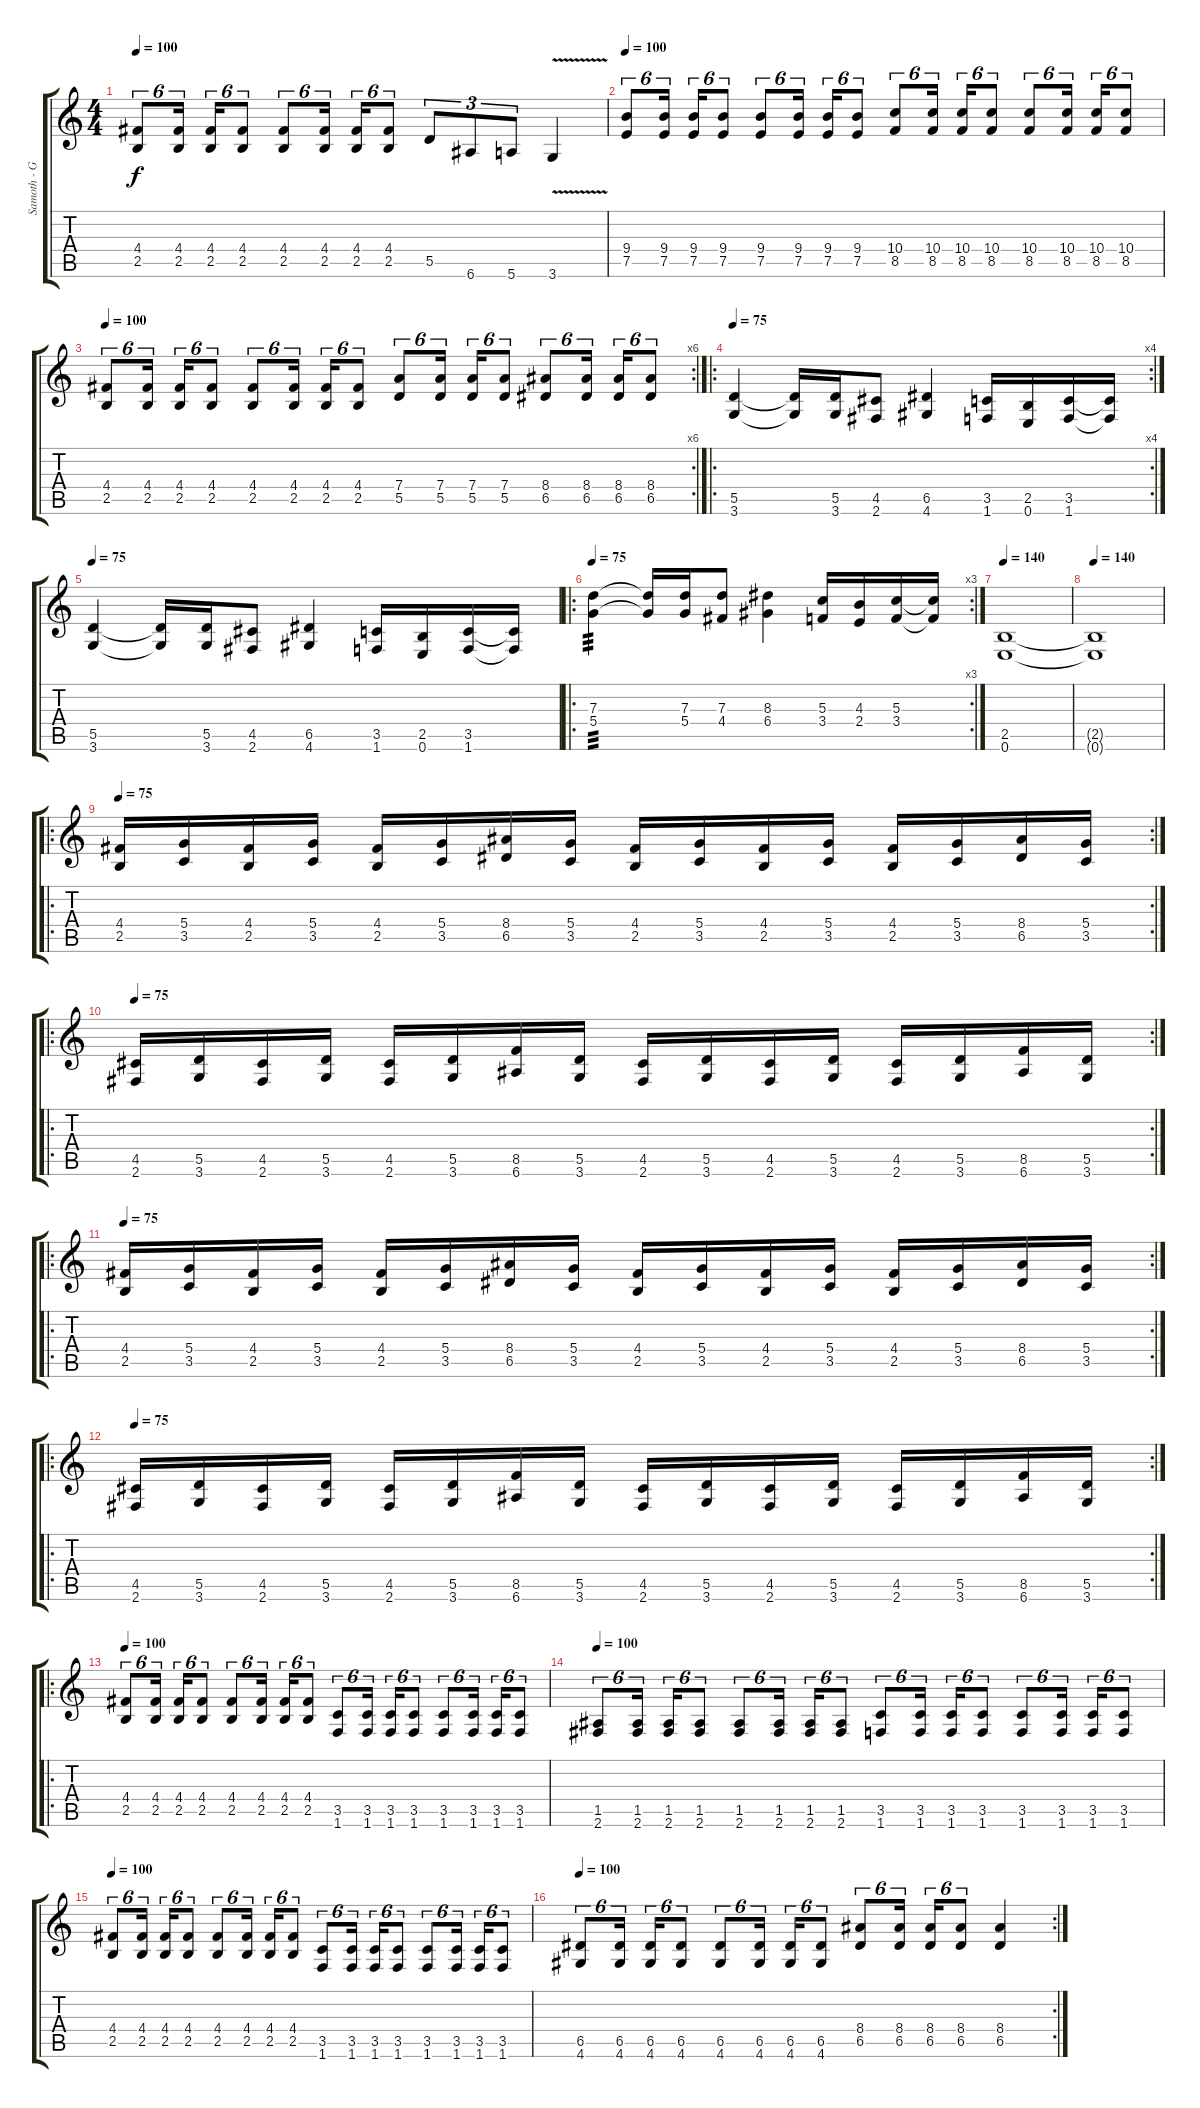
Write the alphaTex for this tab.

\track ("Samoth - Guitar" "Samoth - G") {instrument distortionguitar}
\staff {score tabs}
\tuning (E4 B3 G3 D3 A2 E2) {hide}
\ts (4 4)
\tempo 100
\clef g2
\ks c
(4.4 2.5).8{tu (6 4) dy f} (4.4 2.5).16{tu (6 4)} (4.4 2.5).16{tu (6 4)} (4.4 2.5).8{tu (6 4)} (4.4 2.5).8{tu (6 4)} (4.4 2.5).16{tu (6 4)} (4.4 2.5).16{tu (6 4)} (4.4 2.5).8{tu (6 4)} 5.5.8{tu (3 2)} 6.6.8{tu (3 2)} 5.6.8{tu (3 2)} 3.6{v}.4 |
\tempo 100
(9.4 7.5).8{tu (6 4)} (9.4 7.5).16{tu (6 4)} (9.4 7.5).16{tu (6 4)} (9.4 7.5).8{tu (6 4)} (9.4 7.5).8{tu (6 4)} (9.4 7.5).16{tu (6 4)} (9.4 7.5).16{tu (6 4)} (9.4 7.5).8{tu (6 4)} (10.4 8.5).8{tu (6 4)} (10.4 8.5).16{tu (6 4)} (10.4 8.5).16{tu (6 4)} (10.4 8.5).8{tu (6 4)} (10.4 8.5).8{tu (6 4)} (10.4 8.5).16{tu (6 4)} (10.4 8.5).16{tu (6 4)} (10.4 8.5).8{tu (6 4)} |
\rc 6
\tempo 100
(4.4 2.5).8{tu (6 4)} (4.4 2.5).16{tu (6 4)} (4.4 2.5).16{tu (6 4)} (4.4 2.5).8{tu (6 4)} (4.4 2.5).8{tu (6 4)} (4.4 2.5).16{tu (6 4)} (4.4 2.5).16{tu (6 4)} (4.4 2.5).8{tu (6 4)} (7.4 5.5).8{tu (6 4)} (7.4 5.5).16{tu (6 4)} (7.4 5.5).16{tu (6 4)} (7.4 5.5).8{tu (6 4)} (8.4 6.5).8{tu (6 4)} (8.4 6.5).16{tu (6 4)} (8.4 6.5).16{tu (6 4)} (8.4 6.5).8{tu (6 4)} |
\ro
\rc 4
\tempo 75
(5.5 3.6).4 (5.5{t} 3.6{t}).16 (5.5 3.6).16 (4.5 2.6).8 (6.5 4.6).4 (3.5 1.6).16 (2.5 0.6).16 (3.5 1.6).16 (3.5{t} 1.6{t}).16 |
\tempo 75
(5.5 3.6).4 (5.5{t} 3.6{t}).16 (5.5 3.6).16 (4.5 2.6).8 (6.5 4.6).4 (3.5 1.6).16 (2.5 0.6).16 (3.5 1.6).16 (3.5{t} 1.6{t}).16 |
\ro
\rc 3
\tempo 75
(7.3 5.4).4{tp 3} (7.3{t} 5.4{t}).16 (7.3 5.4).16 (7.3 4.4).8 (8.3 6.4).4 (5.3 3.4).16 (4.3 2.4).16 (5.3 3.4).16 (5.3{t} 3.4{t}).16 |
\tempo 140
(2.5 0.6).1 |
\tempo 140
(2.5{t} 0.6{t}).1 |
\ro
\rc 2
\tempo 75
(4.4 2.5).16 (5.4 3.5).16 (4.4 2.5).16 (5.4 3.5).16 (4.4 2.5).16 (5.4 3.5).16 (8.4 6.5).16 (5.4 3.5).16 (4.4 2.5).16 (5.4 3.5).16 (4.4 2.5).16 (5.4 3.5).16 (4.4 2.5).16 (5.4 3.5).16 (8.4 6.5).16 (5.4 3.5).16 |
\ro
\rc 2
\tempo 75
(4.5 2.6).16 (5.5 3.6).16 (4.5 2.6).16 (5.5 3.6).16 (4.5 2.6).16 (5.5 3.6).16 (8.5 6.6).16 (5.5 3.6).16 (4.5 2.6).16 (5.5 3.6).16 (4.5 2.6).16 (5.5 3.6).16 (4.5 2.6).16 (5.5 3.6).16 (8.5 6.6).16 (5.5 3.6).16 |
\ro
\rc 2
\tempo 75
(4.4 2.5).16 (5.4 3.5).16 (4.4 2.5).16 (5.4 3.5).16 (4.4 2.5).16 (5.4 3.5).16 (8.4 6.5).16 (5.4 3.5).16 (4.4 2.5).16 (5.4 3.5).16 (4.4 2.5).16 (5.4 3.5).16 (4.4 2.5).16 (5.4 3.5).16 (8.4 6.5).16 (5.4 3.5).16 |
\ro
\rc 2
\tempo 75
(4.5 2.6).16 (5.5 3.6).16 (4.5 2.6).16 (5.5 3.6).16 (4.5 2.6).16 (5.5 3.6).16 (8.5 6.6).16 (5.5 3.6).16 (4.5 2.6).16 (5.5 3.6).16 (4.5 2.6).16 (5.5 3.6).16 (4.5 2.6).16 (5.5 3.6).16 (8.5 6.6).16 (5.5 3.6).16 |
\ro
\tempo 100
(4.4 2.5).8{tu (6 4)} (4.4 2.5).16{tu (6 4)} (4.4 2.5).16{tu (6 4)} (4.4 2.5).8{tu (6 4)} (4.4 2.5).8{tu (6 4)} (4.4 2.5).16{tu (6 4)} (4.4 2.5).16{tu (6 4)} (4.4 2.5).8{tu (6 4)} (3.5 1.6).8{tu (6 4)} (3.5 1.6).16{tu (6 4)} (3.5 1.6).16{tu (6 4)} (3.5 1.6).8{tu (6 4)} (3.5 1.6).8{tu (6 4)} (3.5 1.6).16{tu (6 4)} (3.5 1.6).16{tu (6 4)} (3.5 1.6).8{tu (6 4)} |
\tempo 100
(1.5 2.6).8{tu (6 4)} (1.5 2.6).16{tu (6 4)} (1.5 2.6).16{tu (6 4)} (1.5 2.6).8{tu (6 4)} (1.5 2.6).8{tu (6 4)} (1.5 2.6).16{tu (6 4)} (1.5 2.6).16{tu (6 4)} (1.5 2.6).8{tu (6 4)} (3.5 1.6).8{tu (6 4)} (3.5 1.6).16{tu (6 4)} (3.5 1.6).16{tu (6 4)} (3.5 1.6).8{tu (6 4)} (3.5 1.6).8{tu (6 4)} (3.5 1.6).16{tu (6 4)} (3.5 1.6).16{tu (6 4)} (3.5 1.6).8{tu (6 4)} |
\tempo 100
(4.4 2.5).8{tu (6 4)} (4.4 2.5).16{tu (6 4)} (4.4 2.5).16{tu (6 4)} (4.4 2.5).8{tu (6 4)} (4.4 2.5).8{tu (6 4)} (4.4 2.5).16{tu (6 4)} (4.4 2.5).16{tu (6 4)} (4.4 2.5).8{tu (6 4)} (3.5 1.6).8{tu (6 4)} (3.5 1.6).16{tu (6 4)} (3.5 1.6).16{tu (6 4)} (3.5 1.6).8{tu (6 4)} (3.5 1.6).8{tu (6 4)} (3.5 1.6).16{tu (6 4)} (3.5 1.6).16{tu (6 4)} (3.5 1.6).8{tu (6 4)} |
\rc 2
\tempo 100
(6.5 4.6).8{tu (6 4)} (6.5 4.6).16{tu (6 4)} (6.5 4.6).16{tu (6 4)} (6.5 4.6).8{tu (6 4)} (6.5 4.6).8{tu (6 4)} (6.5 4.6).16{tu (6 4)} (6.5 4.6).16{tu (6 4)} (6.5 4.6).8{tu (6 4)} (8.4 6.5).8{tu (6 4)} (8.4 6.5).16{tu (6 4)} (8.4 6.5).16{tu (6 4)} (8.4 6.5).8{tu (6 4)} (8.4 6.5).4
